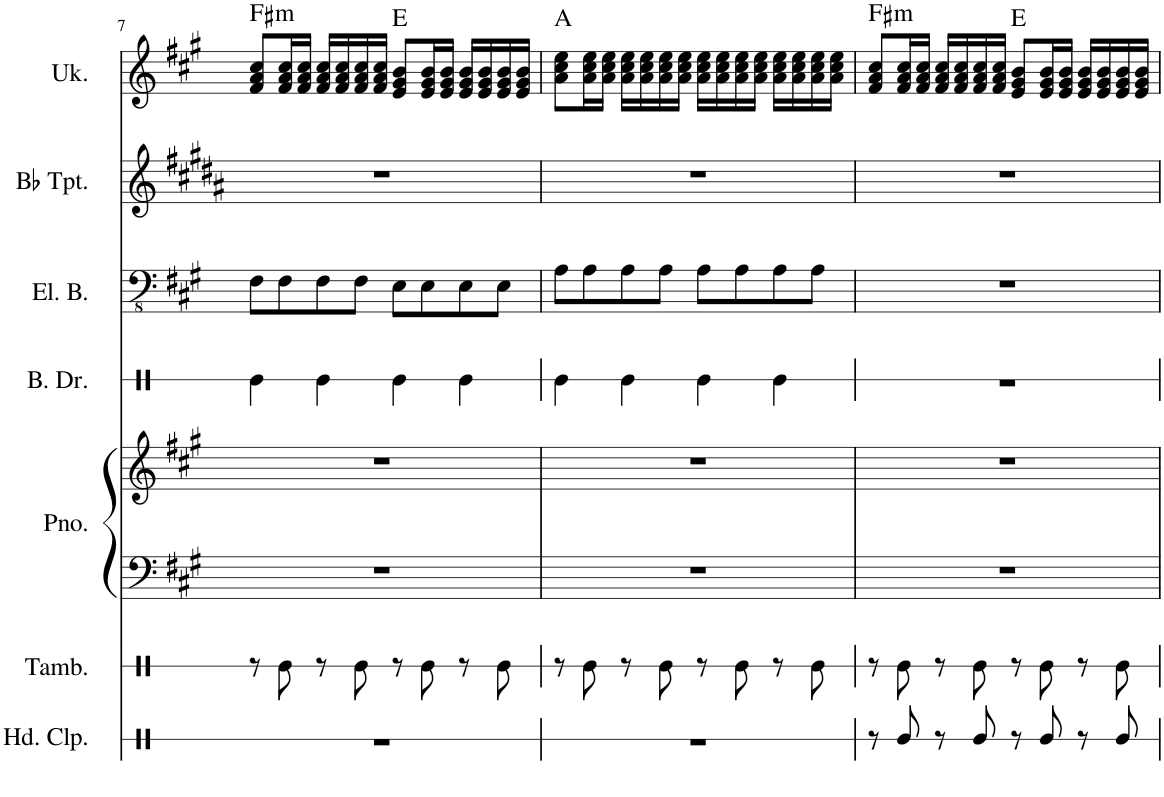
**kern	**kern	**kern	**kern	**kern	**kern	**kern	**kern	**harte
*part7	*part6	*part5	*part5	*part4	*part3	*part2	*part1	*part1
*staff8	*staff7	*staff6	*staff5	*staff4	*staff3	*staff2	*staff1	*
*I"Hand Clap	*I"Tambourine	*I"Piano	*	*I"Bass Drum	*I"Electric Bass	*I"Bb Trumpet	*I"Ukulele	*
*I'Hd. Clp.	*I'Tamb.	*I'Pno.	*	*I'B. Dr.	*I'El. B.	*I'Bb Tpt.	*I'Uk.	*
!!LO:PB:g=z
*clefX	*clefX	*clefF4	*clefG2	*clefX	*clefFv4	*clefG2	*clefG2	*
*	*	*	*	*	*	*Trd1c2	*	*
*k[]	*k[]	*k[f#c#g#]	*k[f#c#g#]	*k[]	*k[f#c#g#]	*k[f#c#g#d#a#]	*k[f#c#g#]	*
*M4/4	*M4/4	*M4/4	*M4/4	*M4/4	*M4/4	*M4/4	*M4/4	*
=7	=7	=7	=7	=7	=7	=7	=7	=7
!	!	!	!	!	!	!	!	!LO:H:kt=m
1r	8r	1r	1r	4Re\	8FF#\L	1r	8f#/ 8a/ 8cc#/L	F#:min
.	8Re\	.	.	.	8FF#\	.	16f#/ 16a/ 16cc#/L	.
.	.	.	.	.	.	.	16f#/ 16a/ 16cc#/JJ	.
.	8r	.	.	4Re\	8FF#\	.	16f#/ 16a/ 16cc#/LL	.
.	.	.	.	.	.	.	16f#/ 16a/ 16cc#/	.
.	8Re\	.	.	.	8FF#\J	.	16f#/ 16a/ 16cc#/	.
.	.	.	.	.	.	.	16f#/ 16a/ 16cc#/JJ	.
.	8r	.	.	4Re\	8EE\L	.	8e/ 8g#/ 8b/L	E:maj
.	8Re\	.	.	.	8EE\	.	16e/ 16g#/ 16b/L	.
.	.	.	.	.	.	.	16e/ 16g#/ 16b/JJ	.
.	8r	.	.	4Re\	8EE\	.	16e/ 16g#/ 16b/LL	.
.	.	.	.	.	.	.	16e/ 16g#/ 16b/	.
.	8Re\	.	.	.	8EE\J	.	16e/ 16g#/ 16b/	.
.	.	.	.	.	.	.	16e/ 16g#/ 16b/JJ	.
=8	=8	=8	=8	=8	=8	=8	=8	=8
1r	8r	1r	1r	4Re\	8AA\L	1r	8a\ 8cc#\ 8ee\L	A:maj
.	8Re\	.	.	.	8AA\	.	16a\ 16cc#\ 16ee\L	.
.	.	.	.	.	.	.	16a\ 16cc#\ 16ee\JJ	.
.	8r	.	.	4Re\	8AA\	.	16a\ 16cc#\ 16ee\LL	.
.	.	.	.	.	.	.	16a\ 16cc#\ 16ee\	.
.	8Re\	.	.	.	8AA\J	.	16a\ 16cc#\ 16ee\	.
.	.	.	.	.	.	.	16a\ 16cc#\ 16ee\JJ	.
.	8r	.	.	4Re\	8AA\L	.	16a\ 16cc#\ 16ee\LL	.
.	.	.	.	.	.	.	16a\ 16cc#\ 16ee\	.
.	8Re\	.	.	.	8AA\	.	16a\ 16cc#\ 16ee\	.
.	.	.	.	.	.	.	16a\ 16cc#\ 16ee\JJ	.
.	8r	.	.	4Re\	8AA\	.	16a\ 16cc#\ 16ee\LL	.
.	.	.	.	.	.	.	16a\ 16cc#\ 16ee\	.
.	8Re\	.	.	.	8AA\J	.	16a\ 16cc#\ 16ee\	.
.	.	.	.	.	.	.	16a\ 16cc#\ 16ee\JJ	.
=9	=9	=9	=9	=9	=9	=9	=9	=9
!	!	!	!	!	!	!	!	!LO:H:kt=m
8r	8r	1r	1r	1r	1r	1r	8f#/ 8a/ 8cc#/L	F#:min
8Re/	8Re\	.	.	.	.	.	16f#/ 16a/ 16cc#/L	.
.	.	.	.	.	.	.	16f#/ 16a/ 16cc#/JJ	.
8r	8r	.	.	.	.	.	16f#/ 16a/ 16cc#/LL	.
.	.	.	.	.	.	.	16f#/ 16a/ 16cc#/	.
8Re/	8Re\	.	.	.	.	.	16f#/ 16a/ 16cc#/	.
.	.	.	.	.	.	.	16f#/ 16a/ 16cc#/JJ	.
8r	8r	.	.	.	.	.	8e/ 8g#/ 8b/L	E:maj
8Re/	8Re\	.	.	.	.	.	16e/ 16g#/ 16b/L	.
.	.	.	.	.	.	.	16e/ 16g#/ 16b/JJ	.
8r	8r	.	.	.	.	.	16e/ 16g#/ 16b/LL	.
.	.	.	.	.	.	.	16e/ 16g#/ 16b/	.
8Re/	8Re\	.	.	.	.	.	16e/ 16g#/ 16b/	.
.	.	.	.	.	.	.	16e/ 16g#/ 16b/JJ	.
=	=	=	=	=	=	=	=	=
*-	*-	*-	*-	*-	*-	*-	*-	*-
